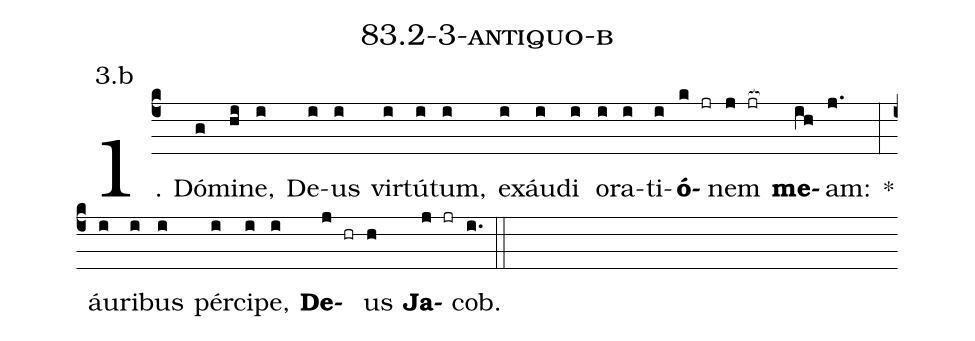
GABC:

name: 83.2-3-antiquo-b;
annotation: 3.b;
%%
(c4)1. Dó(g)mi(hi)ne,(i) De(i)us(i) vir(i)tú(i)tum,(i) ex(i)áu(i)di(i) o(i)ra(i)ti(i)<b>ó</b>(k jr)nem(j jr[ocb:1{]) <b>me</b>(ih[ocb:0}])am:(j.) *(:) áu(i)ri(i)bus(i) pér(i)ci(i)pe,(i) <b>De</b>(j hr)us(h) <b>Ja</b>(j jr)cob.(i.) (::)


%E(i) u(i) o(j) u(h) a(j) e.(i.) (::)
